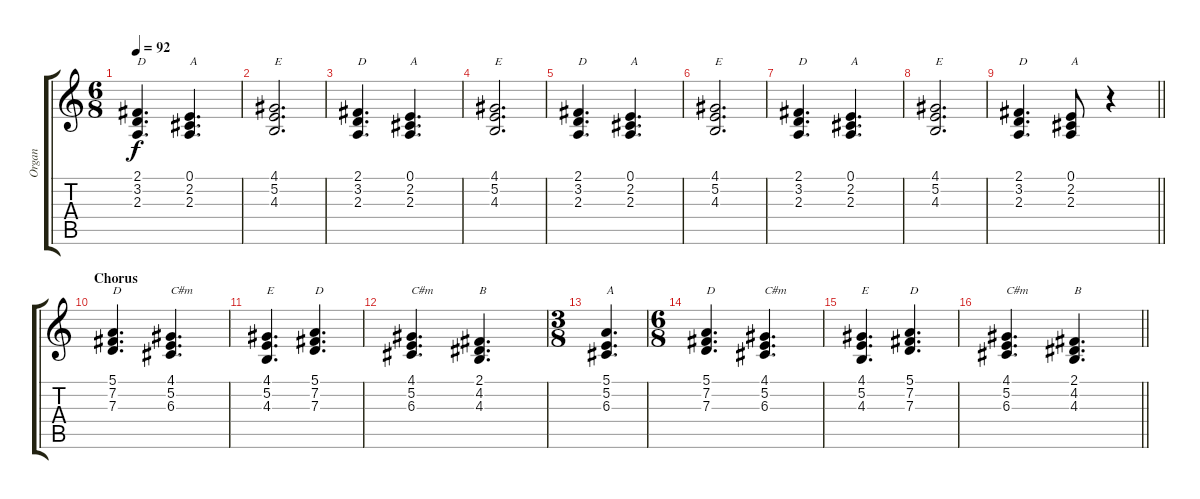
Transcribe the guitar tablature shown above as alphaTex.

\track ("Organ" "Organ") {instrument drawbarorgan}
\staff {score tabs}
\tuning (E4 B3 G3 D3 A2 E2) {hide}
\ts (6 8)
\tempo 92
\clef g2
\ks c
(2.1 3.2 2.3).4{d txt "D" dy f} (0.1 2.2 2.3).4{d txt "A"} |
(4.1 5.2 4.3).2{d txt "E"} |
(2.1 3.2 2.3).4{d txt "D"} (0.1 2.2 2.3).4{d txt "A"} |
(4.1 5.2 4.3).2{d txt "E"} |
(2.1 3.2 2.3).4{d txt "D"} (0.1 2.2 2.3).4{d txt "A"} |
(4.1 5.2 4.3).2{d txt "E"} |
(2.1 3.2 2.3).4{d txt "D"} (0.1 2.2 2.3).4{d txt "A"} |
(4.1 5.2 4.3).2{d txt "E"} |
\barLineRight lightlight
(2.1 3.2 2.3).4{d txt "D"} (0.1 2.2 2.3).8{txt "A"} r.4 |
\section ("" "Chorus")
(5.1 7.2 7.3).4{d txt "D"} (4.1 5.2 6.3).4{d txt "C#m"} |
(4.1 5.2 4.3).4{d txt "E"} (5.1 7.2 7.3).4{d txt "D"} |
(4.1 5.2 6.3).4{d txt "C#m"} (2.1 4.2 4.3).4{d txt "B"} |
\ts (3 8)
(5.1 5.2 6.3).4{d txt "A"} |
\ts (6 8)
(5.1 7.2 7.3).4{d txt "D"} (4.1 5.2 6.3).4{d txt "C#m"} |
(4.1 5.2 4.3).4{d txt "E"} (5.1 7.2 7.3).4{d txt "D"} |
\barLineRight lightlight
(4.1 5.2 6.3).4{d txt "C#m"} (2.1 4.2 4.3).4{d txt "B"}
